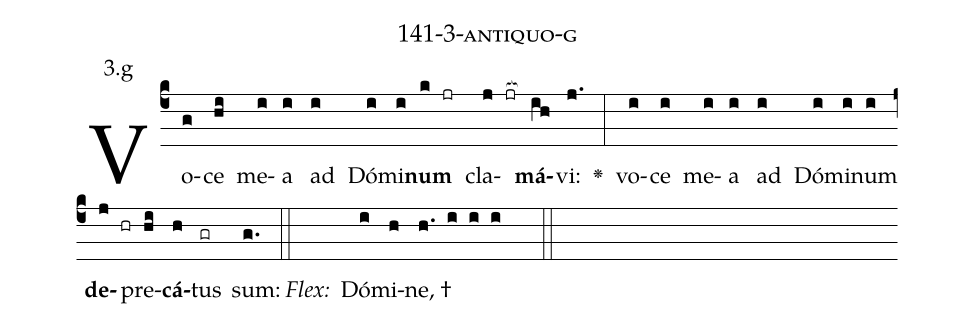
name: 141-3-antiquo-g;
annotation: 3.g;
%%
(c4)Vo(g)ce(hi) me(i)a(i) ad(i) Dó(i)mi(i)<b>num</b>(k jr) cla(j jr[ocb:1{])<b>má</b>(ih[ocb:0}])vi:(j.) <v>\greheightstar</v>(:) vo(i)ce(i) me(i)a(i) ad(i) Dó(i)mi(i)num(i) <b>de</b>(j hr)pre(hi)<b>cá</b>(h)tus(gr) sum:(g.) (::)
<i>Flex:</i>()  Dó(i)mi(h)ne, †(h. i i i  ::)

%E(i) u(i) o(j) u(hi) a(h) e.(g.) (::)
